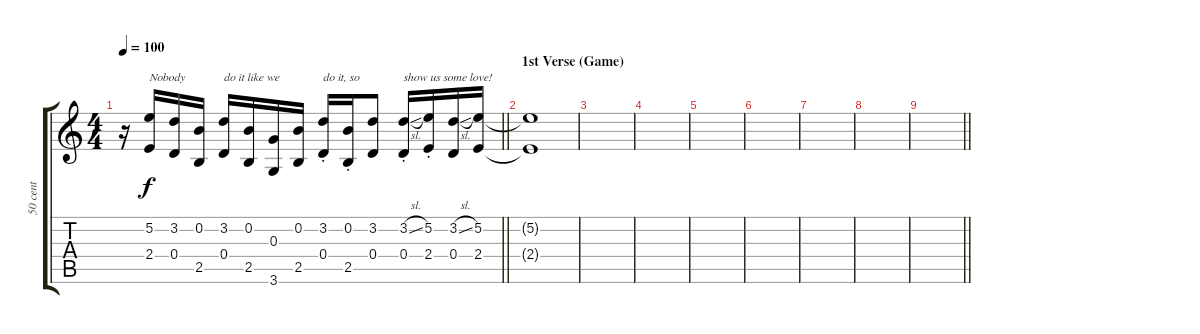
\track ("50 cent" "50 cent") {instrument acousticguitarsteel}
\staff {score tabs}
\tuning (E4 B3 G3 D3 A2 E2) {hide}
\ts (4 4)
\tempo 100
\clef g2
\barLineRight lightlight
\ks c
r.16{dy f} (5.2 2.4).16{txt "Nobody"} (3.2 0.4).16 (0.2 2.5).16 (3.2 0.4).16{txt "do it like we"} (0.2 2.5).16 (0.3 3.6).16 (0.2 2.5).16 (3.2{st} 0.4{st}).16{txt "do it, so"} (0.2{st} 2.5{st}).16 (3.2 0.4).8 (3.2{sl} 0.4{st}).16{txt "show us some love!"} (5.2 2.4{st}).16 (3.2{sl} 0.4).16 (5.2 2.4).16 |
\section ("" "1st Verse (Game)")
(5.2{t} 2.4{t}).1 |
|
|
|
|
|
|
\barLineRight lightlight
